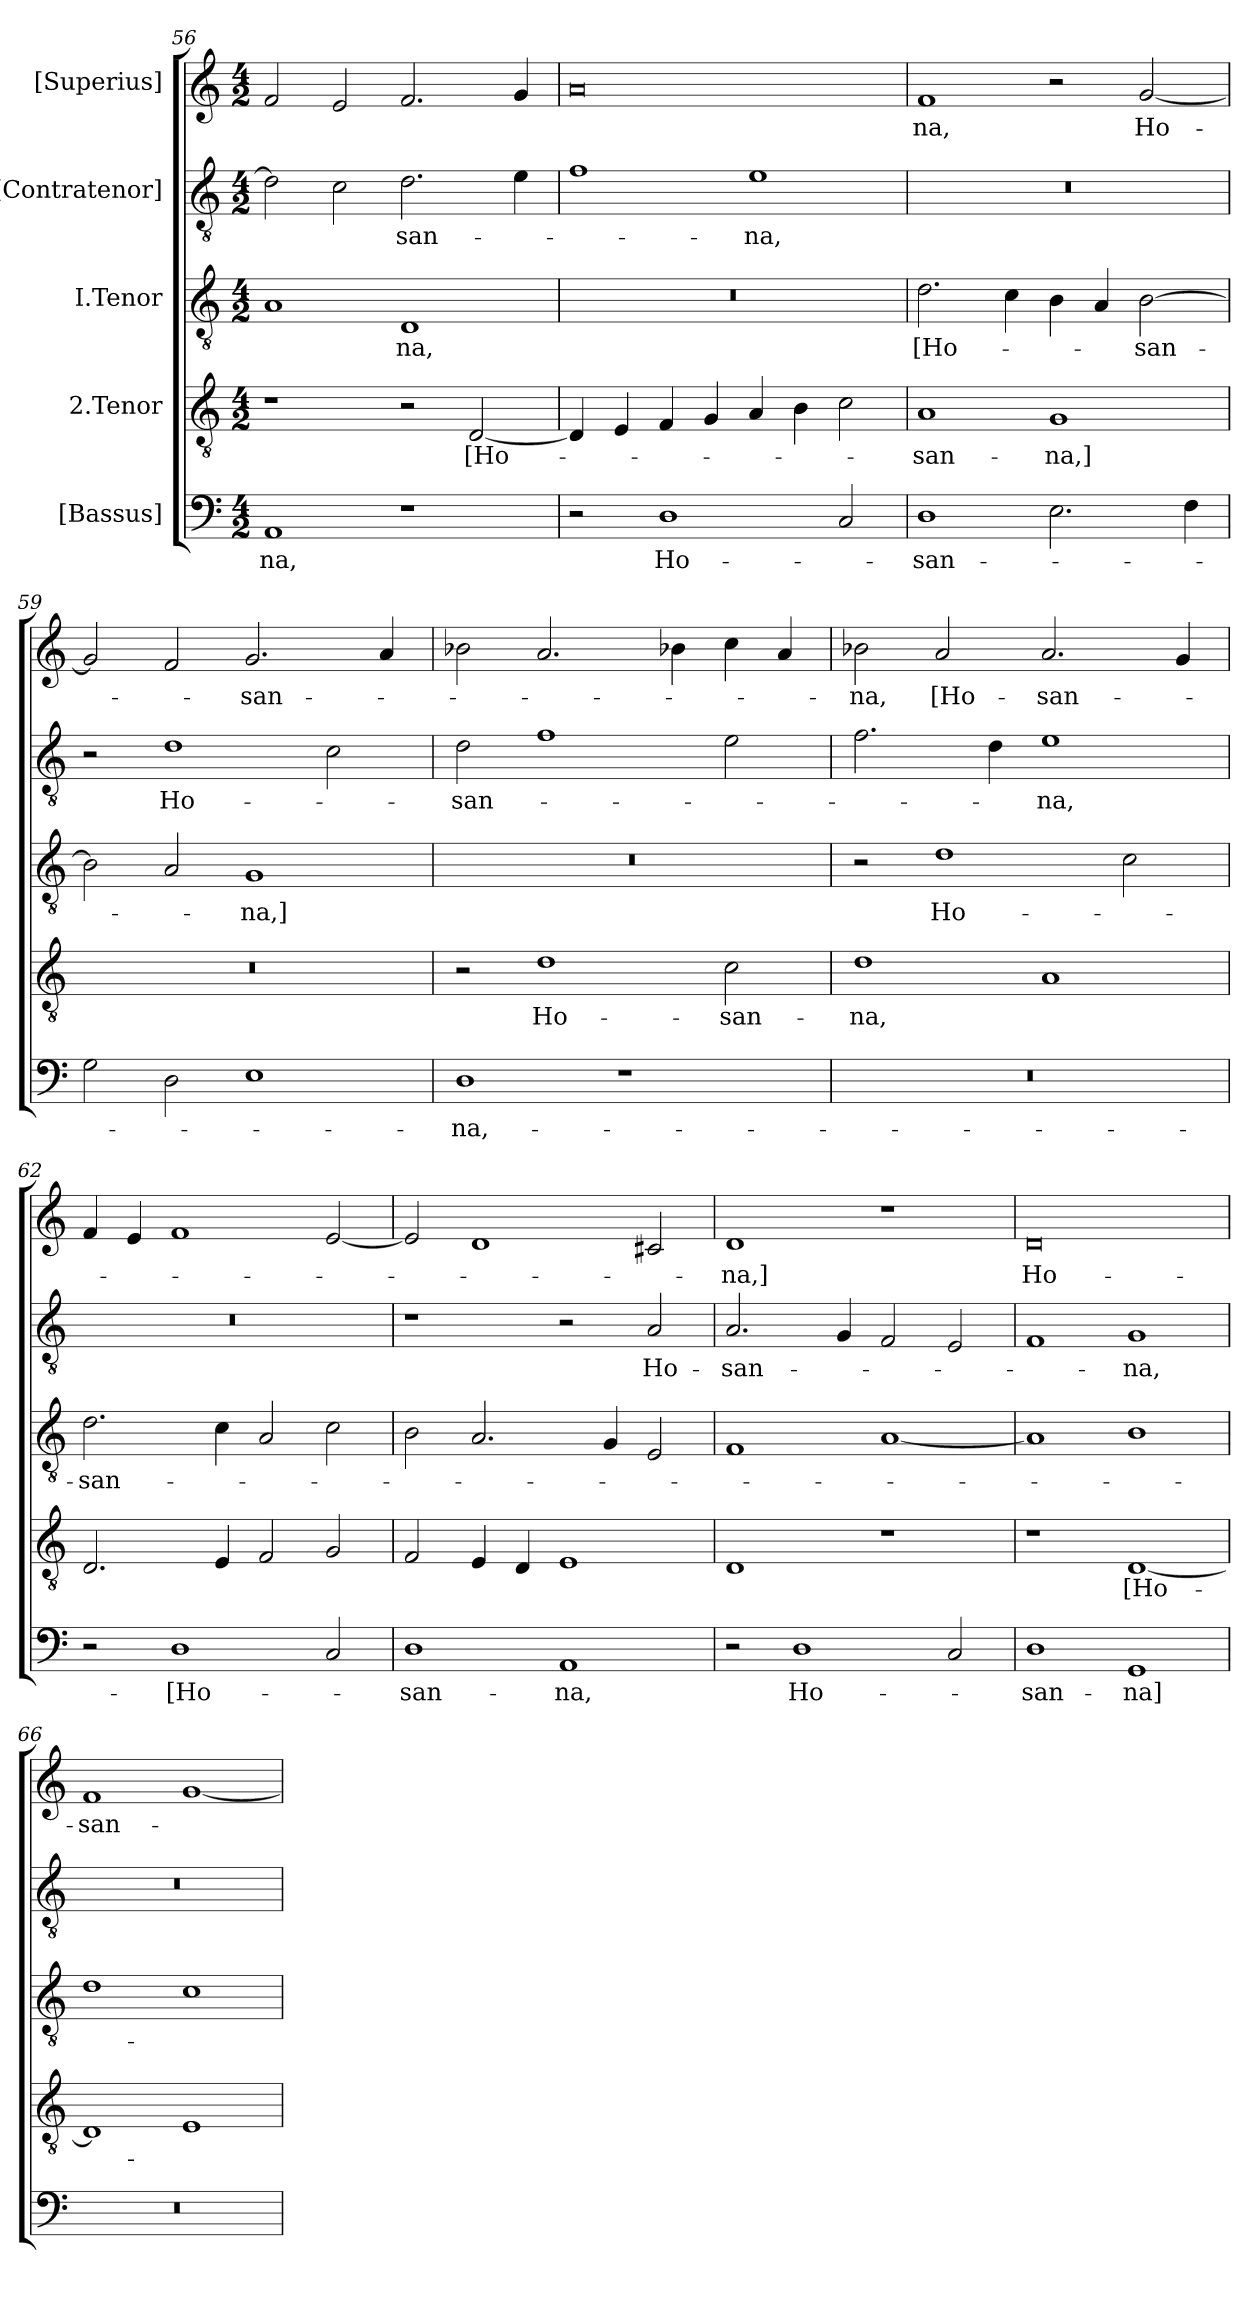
**kern	**text	**kern	**text	**kern	**text	**kern	**text	**kern	**text
*part5	*part5	*part4	*part4	*part3	*part3	*part2	*part2	*part1	*part1
*staff5	*staff5	*staff4	*staff4	*staff3	*staff3	*staff2	*staff2	*staff1	*staff1
*I"[Bassus]	*	*I"2.Tenor	*	*I"I.Tenor	*	*I"[Contratenor]	*	*I"[Superius]	*
*clefF4	*	*clefGv2	*	*clefGv2	*	*clefGv2	*	*clefG2	*
*k[]	*	*k[]	*	*k[]	*	*k[]	*	*k[]	*
*M4/2	*	*M4/2	*	*M4/2	*	*M4/2	*	*M4/2	*
=56	=56	=56	=56	=56	=56	=56	=56	=56	=56
1AA/	-na,	1r	.	1A/	.	2d\]	.	2f/	.
.	.	.	.	.	.	2c\	.	2e/	.
1r	.	2r	.	1D/	-na,	2.d\	-san-	2.f/	.
.	.	[2D/	[Ho-	.	.	.	.	.	.
.	.	.	.	.	.	4e\	.	4g/	.
=57	=57	=57	=57	=57	=57	=57	=57	=57	=57
2r	.	4D/]	.	0r	.	1f\	.	0a/	.
.	.	4E/	.	.	.	.	.	.	.
1D\	Ho-	4F/	.	.	.	.	.	.	.
.	.	4G/	.	.	.	.	.	.	.
.	.	4A/	.	.	.	1e\	-na,	.	.
.	.	4B\	.	.	.	.	.	.	.
2C/	.	2c\	.	.	.	.	.	.	.
=58	=58	=58	=58	=58	=58	=58	=58	=58	=58
1D\	-san-	1A/	-san-	2.d\	[Ho-	0r	.	1f/	-na,
.	.	.	.	4c\	.	.	.	.	.
2.E\	.	1G/	-na,]	4B\	.	.	.	2r	.
.	.	.	.	4A/	.	.	.	.	.
.	.	.	.	[2B\	-san-	.	.	[2g/	Ho-
4F\	.	.	.	.	.	.	.	.	.
=59	=59	=59	=59	=59	=59	=59	=59	=59	=59
2G\	.	0r	.	2B\]	.	2r	.	2g/]	.
2D\	.	.	.	2A/	.	1d\	Ho-	2f/	.
1E\	.	.	.	1G/	-na,]	.	.	2.g/	-san-
.	.	.	.	.	.	2c\	.	.	.
.	.	.	.	.	.	.	.	4a/	.
=60	=60	=60	=60	=60	=60	=60	=60	=60	=60
1D\	na,-	2r	.	0r	.	2d\	-san-	2b-X\	.
.	.	1d\	Ho-	.	.	1f\	.	2.a/	.
1r	.	.	.	.	.	.	.	.	.
.	.	.	.	.	.	.	.	4b-X\	.
.	.	2c\	-san-	.	.	2e\	.	4cc\	.
.	.	.	.	.	.	.	.	4a/	.
=61	=61	=61	=61	=61	=61	=61	=61	=61	=61
0r	.	1d\	-na,	2r	.	2.f\	.	2b-X\	-na,
.	.	.	.	1d\	Ho-	.	.	2a/	[Ho-
.	.	.	.	.	.	4d\	.	.	.
.	.	1A/	.	.	.	1e\	-na,	2.a/	-san-
.	.	.	.	2c\	.	.	.	.	.
.	.	.	.	.	.	.	.	4g/	.
=62	=62	=62	=62	=62	=62	=62	=62	=62	=62
2r	.	2.D/	.	2.d\	-san-	0r	.	4f/	.
.	.	.	.	.	.	.	.	4e/	.
1D\	[Ho-	.	.	.	.	.	.	1f/	.
.	.	4E/	.	4c\	.	.	.	.	.
.	.	2F/	.	2A/	.	.	.	.	.
2C/	.	2G/	.	2c\	.	.	.	[2e/	.
=63	=63	=63	=63	=63	=63	=63	=63	=63	=63
1D\	-san-	2F/	.	2B\	.	1r	.	2e/]	.
.	.	4E/	.	2.A/	.	.	.	1d/	.
.	.	4D/	.	.	.	.	.	.	.
1AA/	-na,	1E/	.	.	.	2r	.	.	.
.	.	.	.	4G/	.	.	.	.	.
.	.	.	.	2E/	.	2A/	Ho-	2c#X/	.
=64	=64	=64	=64	=64	=64	=64	=64	=64	=64
2r	.	1D/	.	1F/	.	2.A/	-san-	1d/	-na,]
1D\	Ho-	.	.	.	.	.	.	.	.
.	.	.	.	.	.	4G/	.	.	.
.	.	1r	.	[1A/	.	2F/	.	1r	.
2C/	.	.	.	.	.	2E/	.	.	.
=65	=65	=65	=65	=65	=65	=65	=65	=65	=65
1D\	-san-	1r	.	1A/]	.	1F/	.	0d/	Ho-
1GG/	-na]	[1D/	[Ho-	1B\	.	1G/	-na,	.	.
=66	=66	=66	=66	=66	=66	=66	=66	=66	=66
0r	.	1D/]	.	1d\	.	0r	.	1f/	-san-
.	.	1E/	.	1c\	.	.	.	[1g/	.
=	=	=	=	=	=	=	=	=	=
*-	*-	*-	*-	*-	*-	*-	*-	*-	*-
